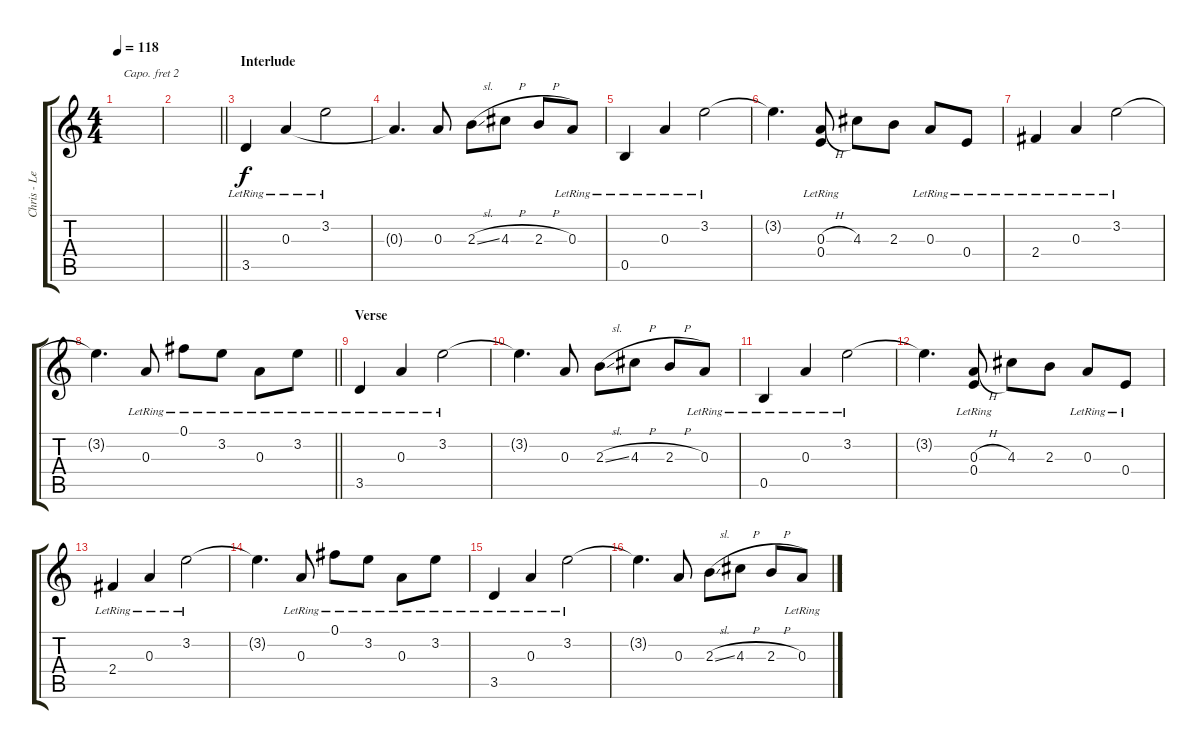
\track ("Chris - Lead Guitar" "Chris - Le") {instrument electricguitarclean}
\staff {score tabs}
\capo 2
\tuning (E4 B3 G3 D3 A2 E2) {hide}
\ts (4 4)
\tempo 118
\clef g2
\ks c
|
\barLineRight lightlight
|
\section ("" "Interlude")
3.5{lr}.4{instrument electricguitarclean} 0.3{lr}.4 3.2{lr}.2 |
0.3{t}.4{d} 0.3.8 2.3{sl}.8 4.3{h}.8 2.3{h}.8 0.3{lr}.8 |
0.5{lr}.4 0.3{lr}.4 3.2{lr}.2 |
3.2{t}.4{d} (0.3{h lr} 0.4{lr}).8 4.3.8 2.3.8 0.3{lr}.8 0.4{lr}.8 |
2.4{lr}.4 0.3{lr}.4 3.2{lr}.2 |
\barLineRight lightlight
3.2{t}.4{d} 0.3{lr}.8 0.1{lr}.8 3.2{lr}.8 0.3{lr}.8 3.2{lr}.8 |
\section ("" "Verse")
3.5{lr}.4 0.3{lr}.4 3.2{lr}.2 |
3.2{t}.4{d} 0.3.8 2.3{sl}.8 4.3{h}.8 2.3{h}.8 0.3{lr}.8 |
0.5{lr}.4 0.3{lr}.4 3.2{lr}.2 |
3.2{t}.4{d} (0.3{h lr} 0.4{lr}).8 4.3.8 2.3.8 0.3{lr}.8 0.4{lr}.8 |
2.4{lr}.4 0.3{lr}.4 3.2{lr}.2 |
3.2{t}.4{d} 0.3{lr}.8 0.1{lr}.8 3.2{lr}.8 0.3{lr}.8 3.2{lr}.8 |
3.5{lr}.4 0.3{lr}.4 3.2{lr}.2 |
3.2{t}.4{d} 0.3.8 2.3{sl}.8 4.3{h}.8 2.3{h}.8 0.3{lr}.8
